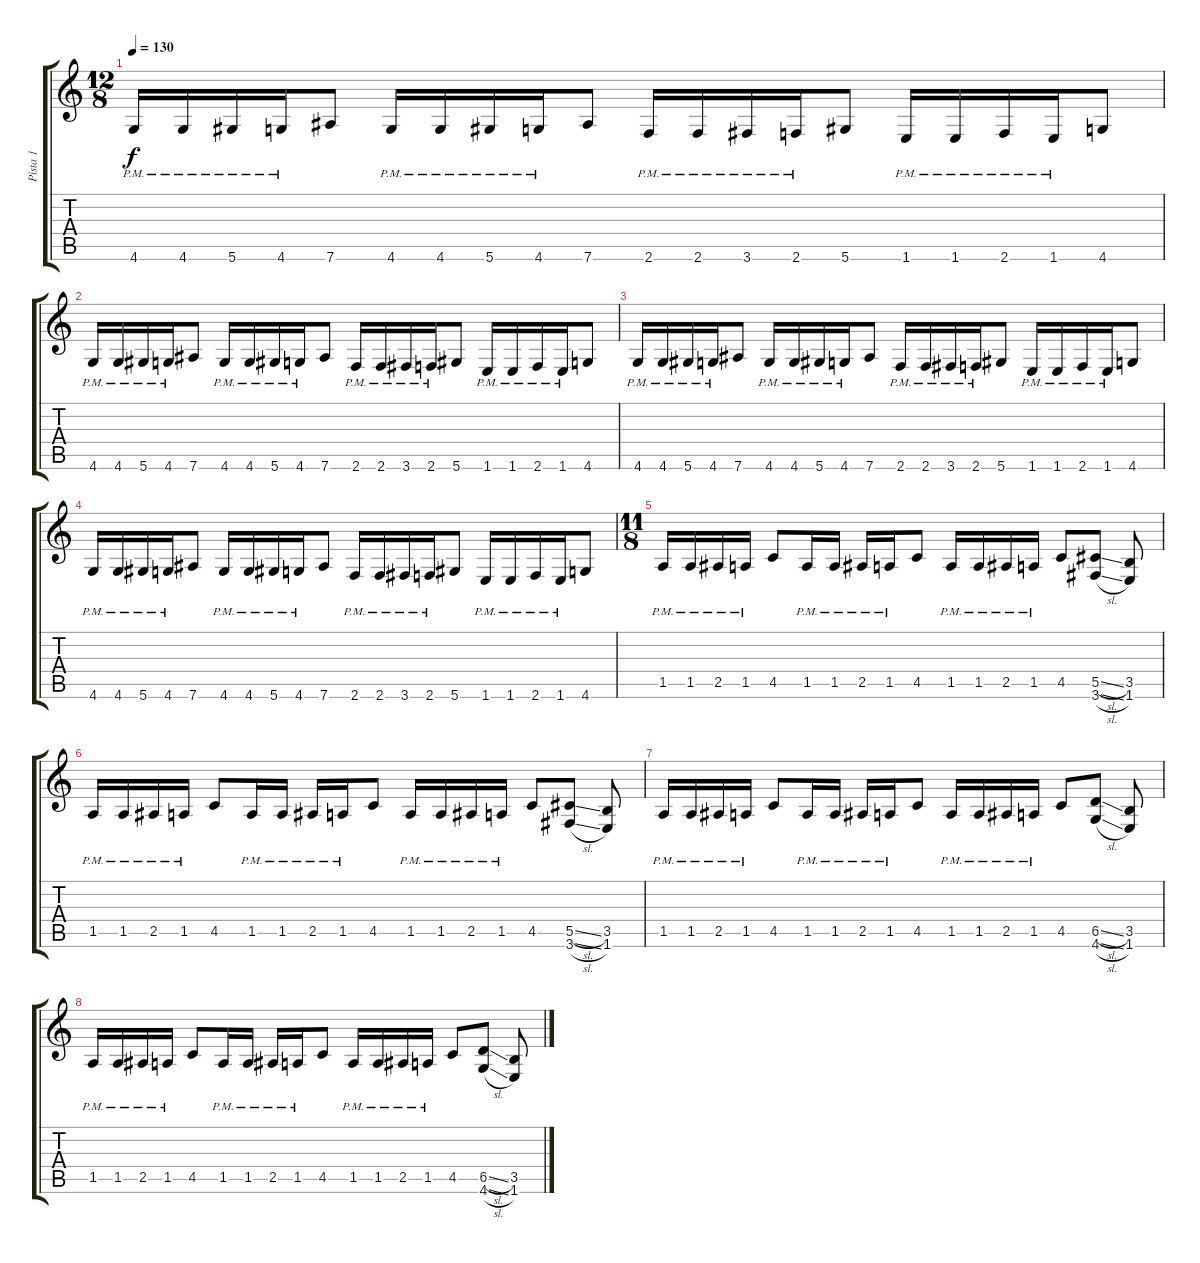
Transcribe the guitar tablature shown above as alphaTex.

\track ("Pista 1" "Pista 1") {instrument distortionguitar}
\staff {score tabs}
\tuning (Eb4 Bb3 Gb3 Db3 Ab2 Eb2) {hide}
\ts (12 8)
\tempo 130
\clef g2
\ks c
4.6{pm}.16{dy f} 4.6{pm}.16 5.6{pm}.16 4.6{pm}.16 7.6.8 4.6{pm}.16 4.6{pm}.16 5.6{pm}.16 4.6{pm}.16 7.6.8 2.6{pm}.16 2.6{pm}.16 3.6{pm}.16 2.6{pm}.16 5.6.8 1.6{pm}.16 1.6{pm}.16 2.6{pm}.16 1.6{pm}.16 4.6.8 |
4.6{pm}.16 4.6{pm}.16 5.6{pm}.16 4.6{pm}.16 7.6.8 4.6{pm}.16 4.6{pm}.16 5.6{pm}.16 4.6{pm}.16 7.6.8 2.6{pm}.16 2.6{pm}.16 3.6{pm}.16 2.6{pm}.16 5.6.8 1.6{pm}.16 1.6{pm}.16 2.6{pm}.16 1.6{pm}.16 4.6.8 |
4.6{pm}.16 4.6{pm}.16 5.6{pm}.16 4.6{pm}.16 7.6.8 4.6{pm}.16 4.6{pm}.16 5.6{pm}.16 4.6{pm}.16 7.6.8 2.6{pm}.16 2.6{pm}.16 3.6{pm}.16 2.6{pm}.16 5.6.8 1.6{pm}.16 1.6{pm}.16 2.6{pm}.16 1.6{pm}.16 4.6.8 |
4.6{pm}.16 4.6{pm}.16 5.6{pm}.16 4.6{pm}.16 7.6.8 4.6{pm}.16 4.6{pm}.16 5.6{pm}.16 4.6{pm}.16 7.6.8 2.6{pm}.16 2.6{pm}.16 3.6{pm}.16 2.6{pm}.16 5.6.8 1.6{pm}.16 1.6{pm}.16 2.6{pm}.16 1.6{pm}.16 4.6.8 |
\ts (11 8)
1.5{pm}.16 1.5{pm}.16 2.5{pm}.16 1.5{pm}.16 4.5.8 1.5{pm}.16 1.5{pm}.16 2.5{pm}.16 1.5{pm}.16 4.5.8 1.5{pm}.16 1.5{pm}.16 2.5{pm}.16 1.5{pm}.16 4.5.8 (5.5{sl} 3.6{sl}).8 (3.5 1.6).8 |
1.5{pm}.16 1.5{pm}.16 2.5{pm}.16 1.5{pm}.16 4.5.8 1.5{pm}.16 1.5{pm}.16 2.5{pm}.16 1.5{pm}.16 4.5.8 1.5{pm}.16 1.5{pm}.16 2.5{pm}.16 1.5{pm}.16 4.5.8 (5.5{sl} 3.6{sl}).8 (3.5 1.6).8 |
1.5{pm}.16 1.5{pm}.16 2.5{pm}.16 1.5{pm}.16 4.5.8 1.5{pm}.16 1.5{pm}.16 2.5{pm}.16 1.5{pm}.16 4.5.8 1.5{pm}.16 1.5{pm}.16 2.5{pm}.16 1.5{pm}.16 4.5.8 (6.5{sl} 4.6{sl}).8 (3.5 1.6).8 |
1.5{pm}.16 1.5{pm}.16 2.5{pm}.16 1.5{pm}.16 4.5.8 1.5{pm}.16 1.5{pm}.16 2.5{pm}.16 1.5{pm}.16 4.5.8 1.5{pm}.16 1.5{pm}.16 2.5{pm}.16 1.5{pm}.16 4.5.8 (6.5{sl} 4.6{sl}).8 (3.5 1.6).8
